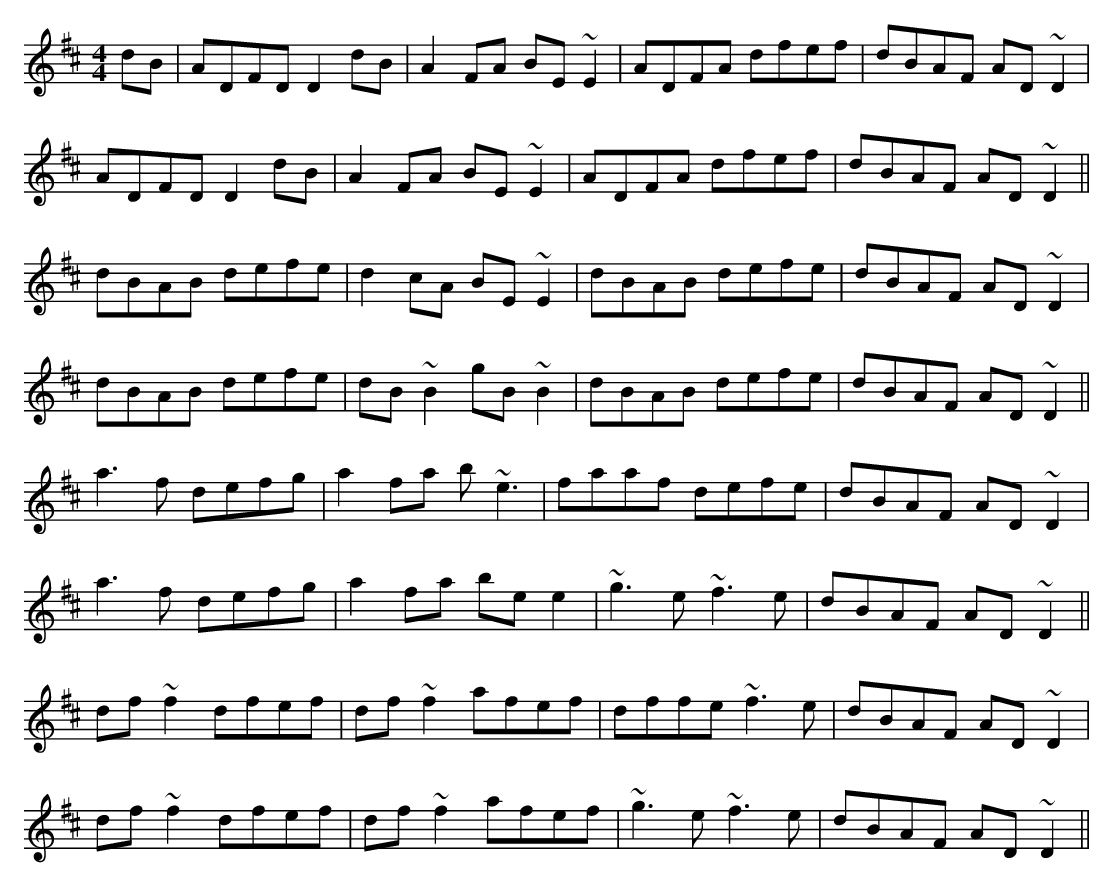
X:1
M:4/4
K:D
dB|ADFD D2 dB|A2FA BE~E2|ADFA dfef|dBAF AD~D2|
ADFD D2 dB|A2FA BE~E2|ADFA dfef|dBAF AD~D2||
dBAB defe|d2cA BE~E2|dBAB defe|dBAF AD~D2|
dBAB defe|dB~B2 gB~B2|dBAB defe|dBAF AD~D2||
a3f defg|a2fa b~e3|faaf defe|dBAF AD~D2|
a3f defg|a2fa be e2|~g3e ~f3e|dBAF AD~D2||
df~f2 dfef|df~f2 afef|dffe ~f3e|dBAF AD~D2|
df~f2 dfef|df~f2 afef|~g3e ~f3e|dBAF AD~D2||
